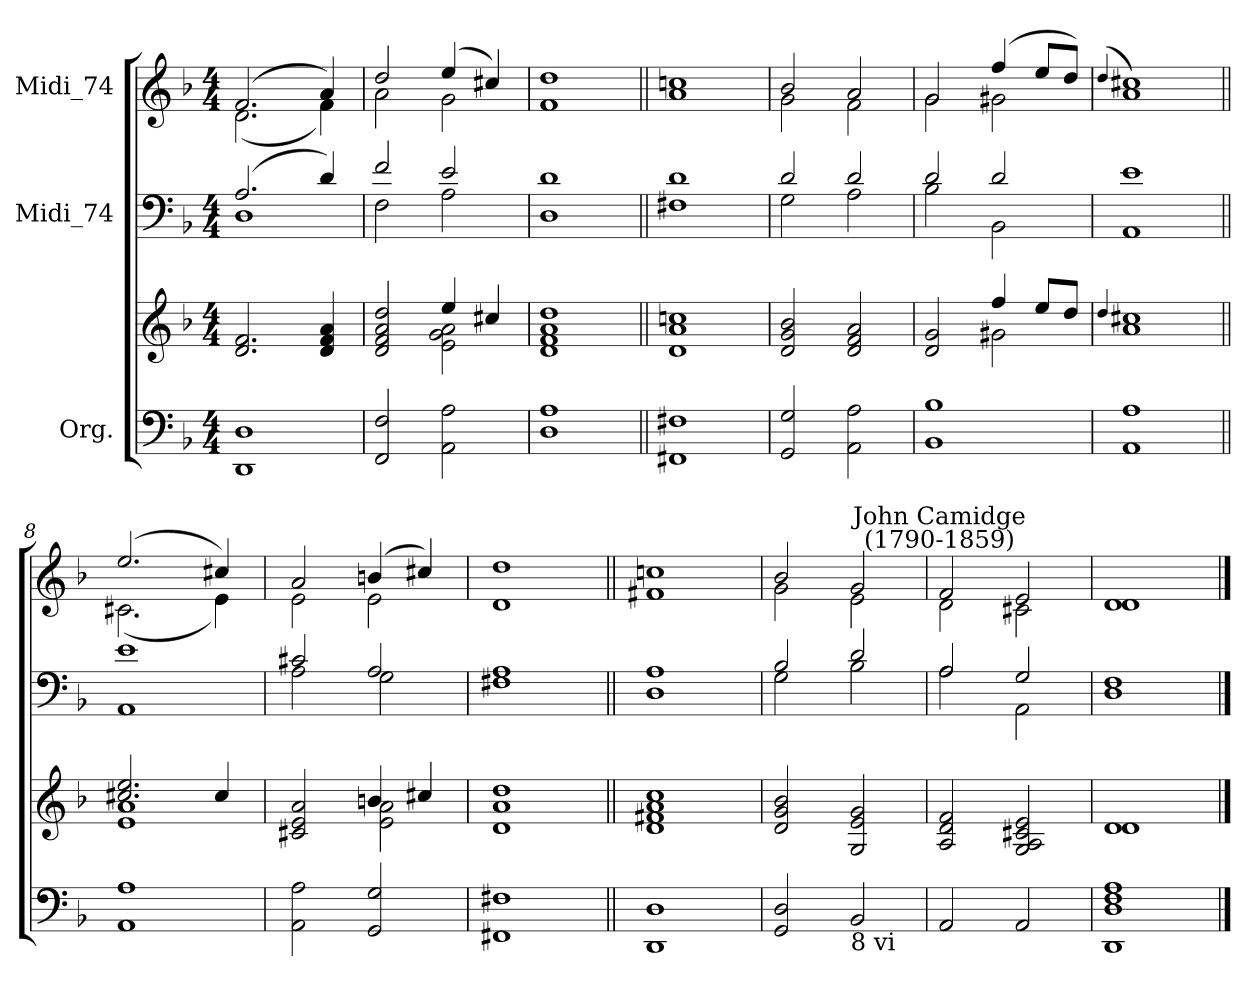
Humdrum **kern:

**kern	**kern	**kern	**kern
*part3	*part3	*part2	*part1
*staff4	*staff3	*staff2	*staff1
*I"Org.	*	*I"Midi_74	*I"Midi_74
*clefF4	*clefG2	*clefF4	*clefG2
*k[b-]	*k[b-]	*k[b-]	*k[b-]
*F:	*F:	*F:	*F:
*M4/4	*M4/4	*M4/4	*M4/4
=1	=1	=1	=1
*	*^	*^	*^
1DD 1D	2.d/ 2.f/	1ryy	(2.A/	1D\	(>2.f/	(<2.d\
.	4d/ 4f/ 4a/	.	4d/)	.	4a/)	4f\)
=2	=2	=2	=2	=2	=2	=2
2FF 2F	2d/ 2f/ 2a/ 2dd/	2ryy	2f/	2F\	2dd/	2a\
2AA 2A	4ee/	2e\ 2g\ 2a\	2e/	2A\	(>4ee/	2g\
.	4cc#X/	.	.	.	4cc#X/)	.
=3	=3	=3	=3	=3	=3	=3
1D 1A	1dd/	1d\ 1f\ 1a\	1d/	1D\	1dd/	1f\
=4||	=4||	=4||	=4||	=4||	=4||	=4||
1FF#X 1F#X	1ccn/	1d\ 1a\	1d/	1F#X\	1ccn/	1a\
=5	=5	=5	=5	=5	=5	=5
2GG 2G	2d/ 2g/ 2b-/	1ryy	2d/	2G\	2b-/	2g\
2AA 2A	2d/ 2f/ 2a/	.	2d/	2A\	2a/	2f\
=6	=6	=6	=6	=6	=6	=6
1BB- 1B-	2d/ 2g/	2ryy	2d/	2B-\	2g/	2g\
.	4ff/	2g#X\	2d/	2BB-\	(>4ff/	2g#X\
.	8ee/L	.	.	.	8ee/L	.
.	8dd/J	.	.	.	8dd/J)	.
=7	=7	=7	=7	=7	=7	=7
.	4qqdd/	.	.	.	(>4qqdd/	.
1AA 1A	1cc#X/	1a\	1e/	1AA\	1cc#X/)	1a\
=8||	=8||	=8||	=8||	=8||	=8||	=8||
1AA 1A	2.cc#X/ 2.ee/	1e\ 1a\	1e/	1AA\	(>2.ee/	(<2.c#X\
.	4cc#/	.	.	.	4cc#X/)	4e\)
=9	=9	=9	=9	=9	=9	=9
2AA 2A	2c#X/ 2e/ 2a/	2ryy	2c#X/	2A\	2a/	2e\
2GG 2G	4bn/	2e\ 2a\	2A/	2G\	(>4bn/	2e\
.	4cc#X/	.	.	.	4cc#X/)	.
=10	=10	=10	=10	=10	=10	=10
1FF#X 1F#X	1dd/	1d\ 1a\	1A/	1F#X\	1dd/	1d\
=11||	=11||	=11||	=11||	=11||	=11||	=11||
1DD 1D	1cc/	1d\ 1f#X\ 1a\	1A/	1D\	1ccn/	1f#X\
=12	=12	=12	=12	=12	=12	=12
2GG 2D	2d/ 2g/ 2b-/	1ryy	2B-/	2G\	2b-/	2g\
!LO:TX:b:t=8 vi	!	!	!	!	!	!
2BB-	2G/ 2e/ 2g/	.	2d/	2B-\	2g/	2e\
=13	=13	=13	=13	=13	=13	=13
!	!	!	!	!	!LO:TX:a:cj:t=John Camidge\n(1790-1859)	!
2AA	2A/ 2d/ 2f/	1ryy	2A/	2A\	2f/	2d\
2AA	2G/ 2A/ 2c#X/ 2e/	.	2G/	2AA\	2e/	2c#X\
=14	=14	=14	=14	=14	=14	=14
1DD 1D 1F 1A	1d/	1d\	1F/	1D\	1d/	1d\
*	*v	*v	*	*	*v	*v
*	*	*v	*v	*
==	==	==	==
*-	*-	*-	*-
